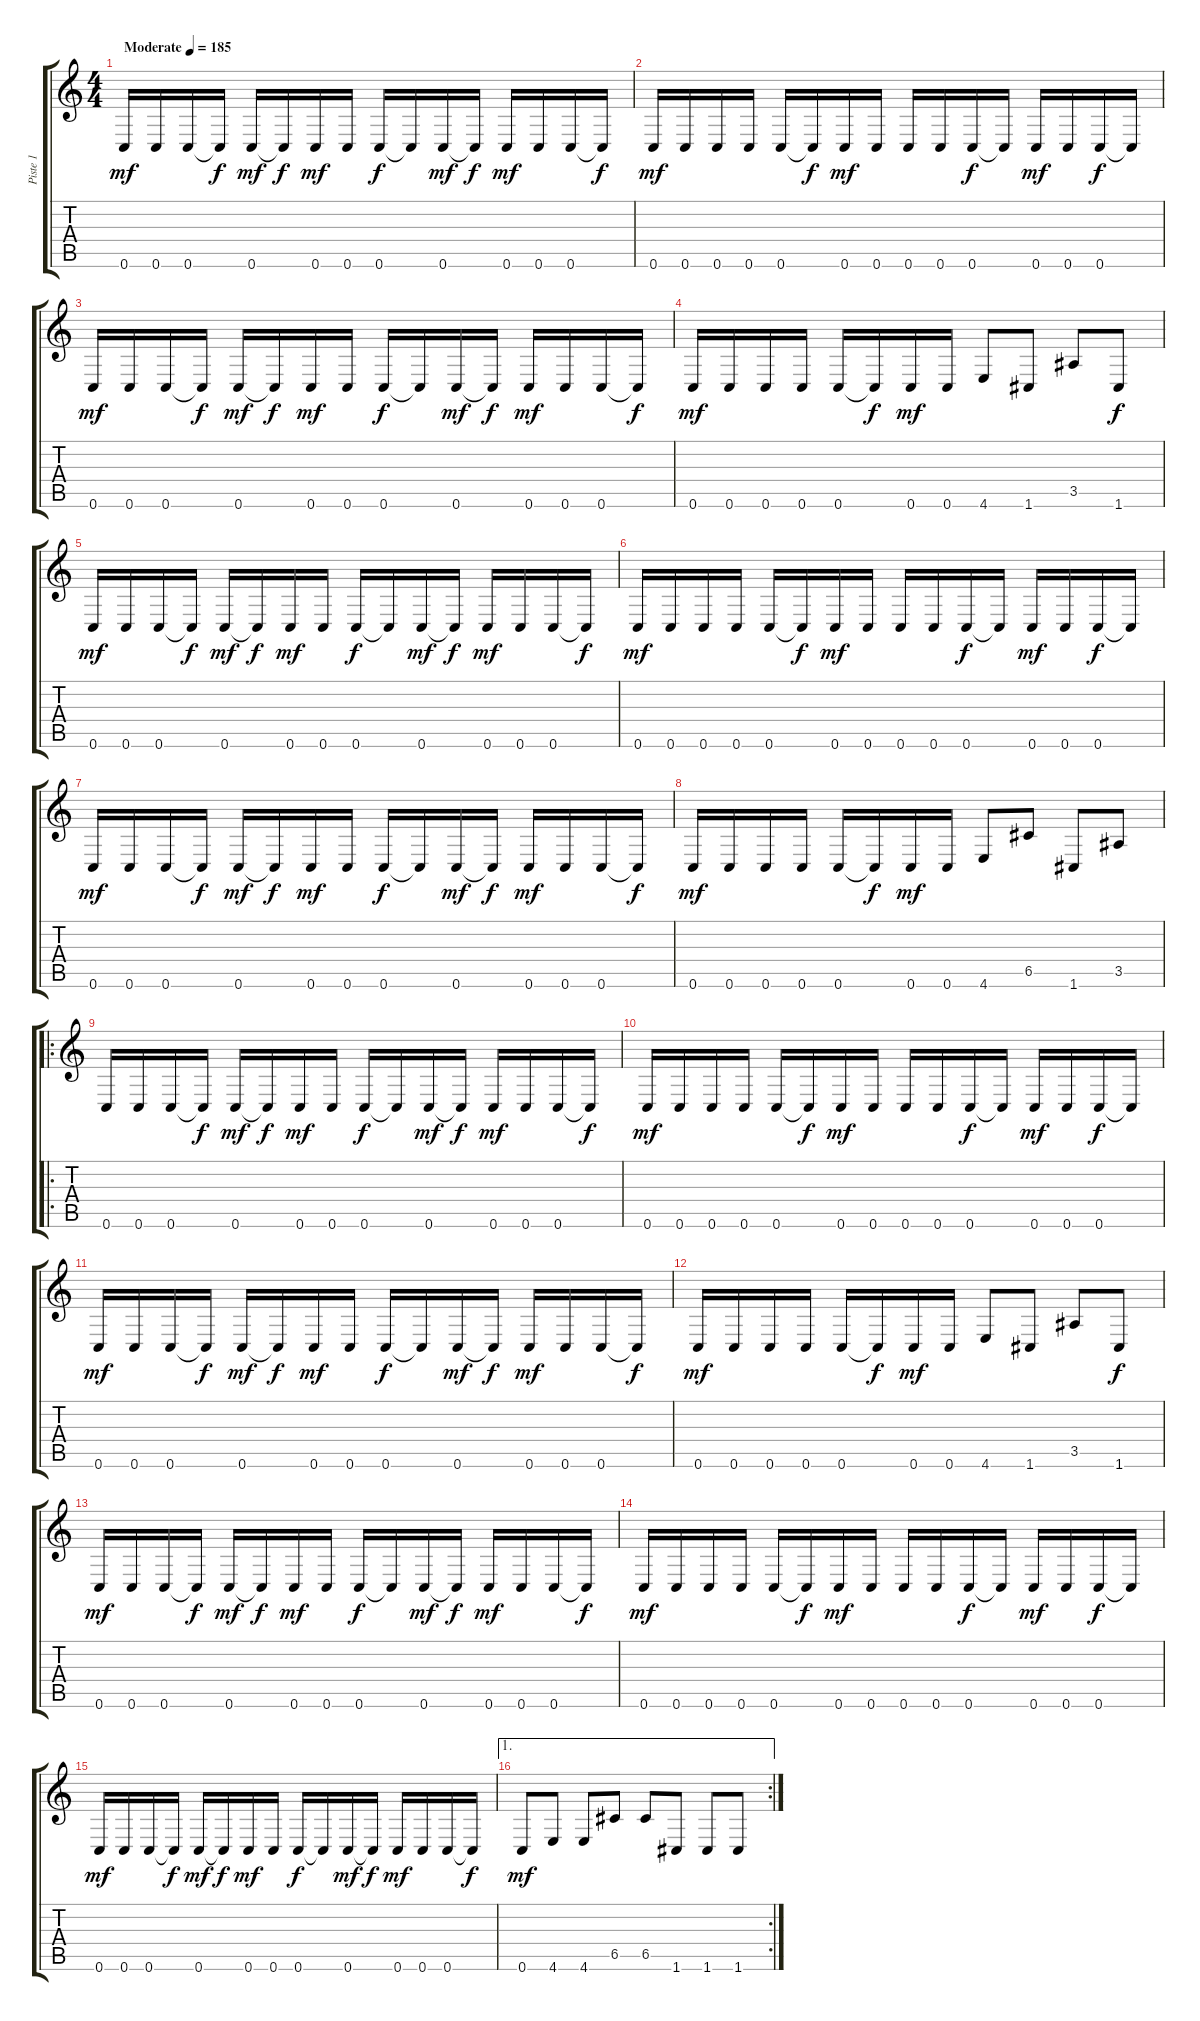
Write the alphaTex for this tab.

\track ("Piste 1" "Piste 1") {instrument distortionguitar}
\staff {score tabs}
\tuning (D4 A3 F3 C3 G2 C2) {hide}
\ts (4 4)
\tempo (185 "Moderate")
\clef g2
\ks c
0.6.16{dy mf instrument distortionguitar} 0.6.16 0.6.16 0.6{t}.16{dy f} 0.6.16{dy mf} 0.6{t}.16{dy f} 0.6.16{dy mf} 0.6.16 0.6.16{dy f} 0.6{t}.16 0.6.16{dy mf} 0.6{t}.16{dy f} 0.6.16{dy mf} 0.6.16 0.6.16 0.6{t}.16{dy f} |
0.6.16{dy mf} 0.6.16 0.6.16 0.6.16 0.6.16 0.6{t}.16{dy f} 0.6.16{dy mf} 0.6.16 0.6.16 0.6.16 0.6.16{dy f} 0.6{t}.16 0.6.16{dy mf} 0.6.16 0.6.16{dy f} 0.6{t}.16 |
0.6.16{dy mf} 0.6.16 0.6.16 0.6{t}.16{dy f} 0.6.16{dy mf} 0.6{t}.16{dy f} 0.6.16{dy mf} 0.6.16 0.6.16{dy f} 0.6{t}.16 0.6.16{dy mf} 0.6{t}.16{dy f} 0.6.16{dy mf} 0.6.16 0.6.16 0.6{t}.16{dy f} |
0.6.16{dy mf} 0.6.16 0.6.16 0.6.16 0.6.16 0.6{t}.16{dy f} 0.6.16{dy mf} 0.6.16 4.6.8 1.6.8 3.5.8 1.6.8{dy f} |
0.6.16{dy mf} 0.6.16 0.6.16 0.6{t}.16{dy f} 0.6.16{dy mf} 0.6{t}.16{dy f} 0.6.16{dy mf} 0.6.16 0.6.16{dy f} 0.6{t}.16 0.6.16{dy mf} 0.6{t}.16{dy f} 0.6.16{dy mf} 0.6.16 0.6.16 0.6{t}.16{dy f} |
0.6.16{dy mf} 0.6.16 0.6.16 0.6.16 0.6.16 0.6{t}.16{dy f} 0.6.16{dy mf} 0.6.16 0.6.16 0.6.16 0.6.16{dy f} 0.6{t}.16 0.6.16{dy mf} 0.6.16 0.6.16{dy f} 0.6{t}.16 |
0.6.16{dy mf} 0.6.16 0.6.16 0.6{t}.16{dy f} 0.6.16{dy mf} 0.6{t}.16{dy f} 0.6.16{dy mf} 0.6.16 0.6.16{dy f} 0.6{t}.16 0.6.16{dy mf} 0.6{t}.16{dy f} 0.6.16{dy mf} 0.6.16 0.6.16 0.6{t}.16{dy f} |
0.6.16{dy mf} 0.6.16 0.6.16 0.6.16 0.6.16 0.6{t}.16{dy f} 0.6.16{dy mf} 0.6.16 4.6.8 6.5.8 1.6.8 3.5.8 |
\ro
0.6.16 0.6.16 0.6.16 0.6{t}.16{dy f} 0.6.16{dy mf} 0.6{t}.16{dy f} 0.6.16{dy mf} 0.6.16 0.6.16{dy f} 0.6{t}.16 0.6.16{dy mf} 0.6{t}.16{dy f} 0.6.16{dy mf} 0.6.16 0.6.16 0.6{t}.16{dy f} |
0.6.16{dy mf} 0.6.16 0.6.16 0.6.16 0.6.16 0.6{t}.16{dy f} 0.6.16{dy mf} 0.6.16 0.6.16 0.6.16 0.6.16{dy f} 0.6{t}.16 0.6.16{dy mf} 0.6.16 0.6.16{dy f} 0.6{t}.16 |
0.6.16{dy mf} 0.6.16 0.6.16 0.6{t}.16{dy f} 0.6.16{dy mf} 0.6{t}.16{dy f} 0.6.16{dy mf} 0.6.16 0.6.16{dy f} 0.6{t}.16 0.6.16{dy mf} 0.6{t}.16{dy f} 0.6.16{dy mf} 0.6.16 0.6.16 0.6{t}.16{dy f} |
0.6.16{dy mf} 0.6.16 0.6.16 0.6.16 0.6.16 0.6{t}.16{dy f} 0.6.16{dy mf} 0.6.16 4.6.8 1.6.8 3.5.8 1.6.8{dy f} |
0.6.16{dy mf} 0.6.16 0.6.16 0.6{t}.16{dy f} 0.6.16{dy mf} 0.6{t}.16{dy f} 0.6.16{dy mf} 0.6.16 0.6.16{dy f} 0.6{t}.16 0.6.16{dy mf} 0.6{t}.16{dy f} 0.6.16{dy mf} 0.6.16 0.6.16 0.6{t}.16{dy f} |
0.6.16{dy mf} 0.6.16 0.6.16 0.6.16 0.6.16 0.6{t}.16{dy f} 0.6.16{dy mf} 0.6.16 0.6.16 0.6.16 0.6.16{dy f} 0.6{t}.16 0.6.16{dy mf} 0.6.16 0.6.16{dy f} 0.6{t}.16 |
0.6.16{dy mf} 0.6.16 0.6.16 0.6{t}.16{dy f} 0.6.16{dy mf} 0.6{t}.16{dy f} 0.6.16{dy mf} 0.6.16 0.6.16{dy f} 0.6{t}.16 0.6.16{dy mf} 0.6{t}.16{dy f} 0.6.16{dy mf} 0.6.16 0.6.16 0.6{t}.16{dy f} |
\ae 1
\rc 2
0.6.8{dy mf} 4.6.8 4.6.8 6.5.8 6.5.8 1.6.8 1.6.8 1.6.8
